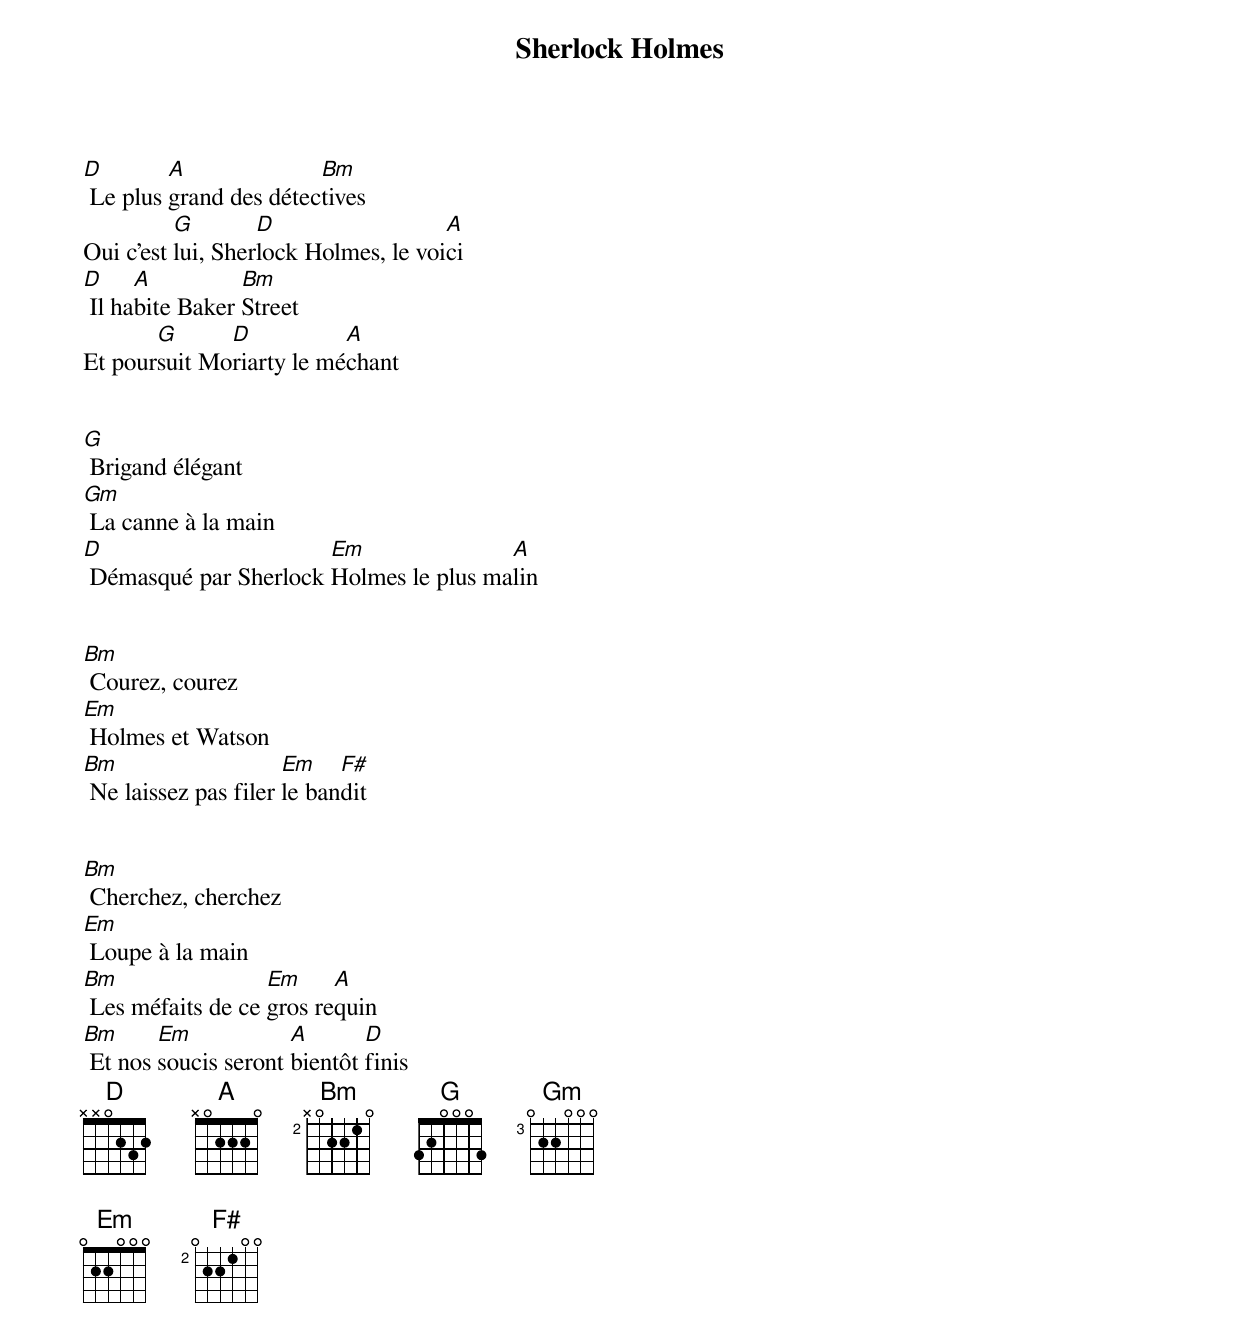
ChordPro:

{title: Sherlock Holmes}
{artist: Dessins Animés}
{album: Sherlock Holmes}
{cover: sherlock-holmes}
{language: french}
{columns: 2}
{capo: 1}
{define: D frets X X 0 2 3 2}
{define: A frets X 0 2 2 2 0}
{define: Bm base-fret 2 frets X 0 2 2 1 0}
{define: G frets 3 2 0 0 0 3}
{define: E frets 0 2 2 1 0 0}
{define: Gm base-fret 3 frets 0 2 2 0 0 0}
{define: Em frets 0 2 2 0 0 0}
{define: F# base-fret 2 frets 0 2 2 1 0 0}


[D] Le plus [A]grand des détec[Bm]tives
Oui c'est [G]lui, Sher[D]lock Holmes, le voi[A]ci
[D] Il ha[A]bite Baker [Bm]Street
Et pour[G]suit Mo[D]riarty le mé[A]chant


[G] Brigand élégant
[Gm] La canne à la main
[D] Démasqué par Sherlock [Em]Holmes le plus ma[A]lin


[Bm] Courez, courez
[Em] Holmes et Watson
[Bm] Ne laissez pas filer [Em]le ban[F#]dit


[Bm] Cherchez, cherchez
[Em] Loupe à la main
[Bm] Les méfaits de ce [Em]gros re[A]quin
[Bm] Et nos [Em]soucis seront [A]bientôt [D]finis
